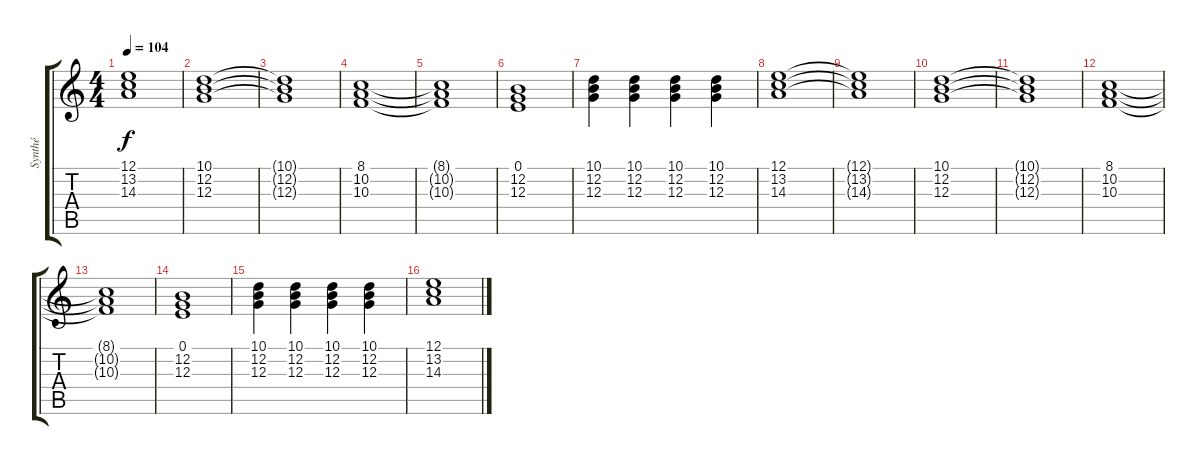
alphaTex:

\track ("Synthé" "Synthé") {instrument stringensemble1}
\staff {score tabs}
\tuning (E4 B3 G3 D3 A2 E2) {hide}
\ts (4 4)
\tempo 104
\clef g2
\ks c
(12.1{t} 13.2{t} 14.3{t}).1{dy f} |
(10.1 12.2 12.3).1 |
(10.1{t} 12.2{t} 12.3{t}).1 |
(8.1 10.2 10.3).1 |
(8.1{t} 10.2{t} 10.3{t}).1 |
(0.1 12.2 12.3).1 |
(10.1 12.2 12.3).4 (10.1 12.2 12.3).4 (10.1 12.2 12.3).4 (10.1 12.2 12.3).4 |
(12.1 13.2 14.3).1 |
(12.1{t} 13.2{t} 14.3{t}).1 |
(10.1 12.2 12.3).1 |
(10.1{t} 12.2{t} 12.3{t}).1 |
(8.1 10.2 10.3).1 |
(8.1{t} 10.2{t} 10.3{t}).1 |
(0.1 12.2 12.3).1 |
(10.1 12.2 12.3).4 (10.1 12.2 12.3).4 (10.1 12.2 12.3).4 (10.1 12.2 12.3).4 |
(12.1 13.2 14.3).1
